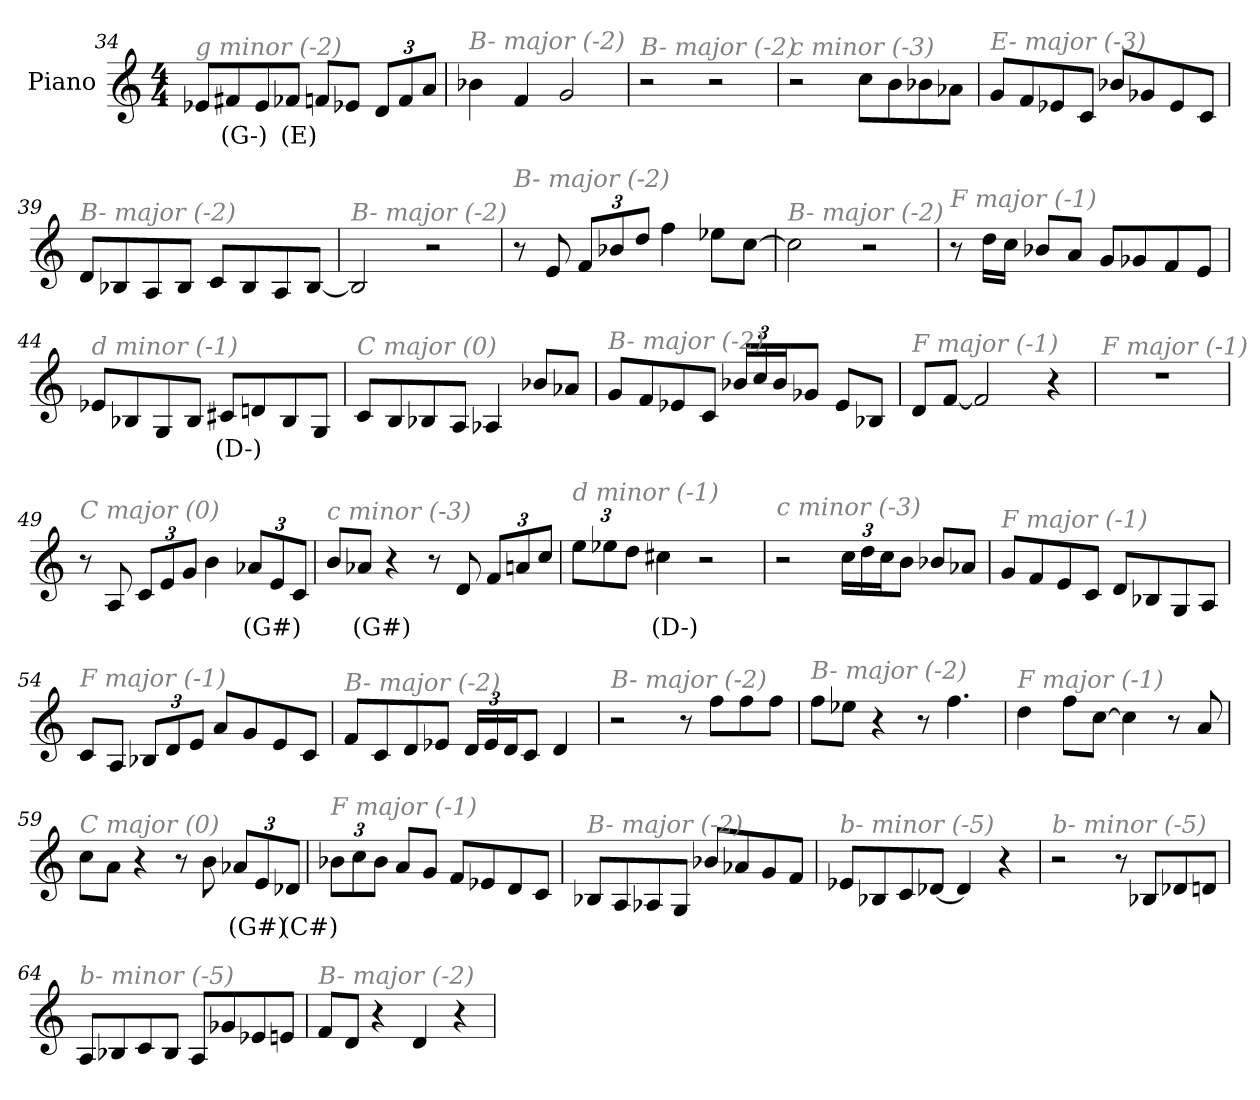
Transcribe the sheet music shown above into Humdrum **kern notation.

**kern	**text
*part1	*part1
*staff1	*staff1
*I"Piano	*
*I'Pno	*
!!LO:LB:g=z
*clefG2	*
*k[]	*
*M4/4	*
=34	=34
!LO:TX:i:color=#808080:t=g minor (-2)	!
8e-X/L	.
8f#Xi/	(G-)
8e-/	.
8f-Xi/J	(E)
8f/L	.
8e-X/J	.
*Xbrackettup	*
12d/L	.
12f/	.
12a/J	.
=35	=35
!LO:TX:i:color=#808080:t=B- major (-2)	!
4b-X\	.
4f/	.
2g/	.
=36	=36
!LO:TX:i:color=#808080:t=B- major (-2)	!
2r	.
2r	.
=37	=37
!LO:TX:i:color=#808080:t=c minor (-3)	!
2r	.
8cc\L	.
8b\	.
8b-X\	.
8a-X\J	.
=38	=38
!LO:TX:i:color=#808080:t=E- major (-3)	!
8g/L	.
8f/	.
8e-X/	.
8c/J	.
8b-X/L	.
8g-X/	.
8e-/	.
8c/J	.
!!LO:LB:g=z
=39	=39
!LO:TX:i:color=#808080:t=B- major (-2)	!
8d/L	.
8B-X/	.
8A/	.
8B-/J	.
8c/L	.
8B-/	.
8A/	.
[8B-/J	.
=40	=40
!LO:TX:i:color=#808080:t=B- major (-2)	!
2B-/]	.
2r	.
=41	=41
!LO:TX:i:color=#808080:t=B- major (-2)	!
8r	.
8e/	.
12f/L	.
12b-X/	.
12dd/J	.
4ff\	.
8ee-X\L	.
[8cc\J	.
=42	=42
!LO:TX:i:color=#808080:t=B- major (-2)	!
2cc\]	.
2r	.
=43	=43
!LO:TX:i:color=#808080:t=F major (-1)	!
8r	.
16dd\LL	.
16cc\JJ	.
8b-X/L	.
8a/J	.
8g/L	.
8g-X/	.
8f/	.
8e/J	.
!!LO:PB:g=z
=44	=44
!LO:TX:i:color=#808080:t=d minor (-1)	!
8e-X/L	.
8B-X/	.
8G/	.
8B-/J	.
8c#Xi/L	(D-)
8dn/	.
8B-/	.
8G/J	.
=45	=45
!LO:TX:i:color=#808080:t=C major (0)	!
8c/L	.
8B/	.
8B-X/	.
8A/J	.
4A-X/	.
8b-X/L	.
8a-X/J	.
=46	=46
!LO:TX:i:color=#808080:t=B- major (-2)	!
8g/L	.
8f/	.
8e-X/	.
8c/J	.
24b-X/LL	.
24cc/	.
24b-/J	.
8g-X/J	.
8e-/L	.
8B-X/J	.
=47	=47
!LO:TX:i:color=#808080:t=F major (-1)	!
8d/L	.
[8f/J	.
2f/]	.
4r	.
=48	=48
!LO:TX:i:color=#808080:t=F major (-1)	!
1r	.
!!LO:LB:g=z
=49	=49
!LO:TX:i:color=#808080:t=C major (0)	!
8r	.
8A/	.
12c/L	.
12e/	.
12g/J	.
4b\	.
12a-Xi/L	(G#)
12e/	.
12c/J	.
=50	=50
!LO:TX:i:color=#808080:t=c minor (-3)	!
8b/L	.
8a-Xi/J	(G#)
4r	.
8r	.
8d/	.
12f/L	.
12a/	.
12cc/J	.
=51	=51
!LO:TX:i:color=#808080:t=d minor (-1)	!
12ee\L	.
12ee-X\	.
12dd\J	.
4cc#Xi\	(D-)
2r	.
=52	=52
!LO:TX:i:color=#808080:t=c minor (-3)	!
2r	.
24cc\LL	.
24dd\	.
24cc\J	.
8b\J	.
8b-X/L	.
8a-X/J	.
!!LO:LB:g=z
=53	=53
!LO:TX:i:color=#808080:t=F major (-1)	!
8g/L	.
8f/	.
8e/	.
8c/J	.
8d/L	.
8B-X/	.
8G/	.
8A/J	.
=54	=54
!LO:TX:i:color=#808080:t=F major (-1)	!
8c/L	.
8A/J	.
12B-X/L	.
12d/	.
12e/J	.
8a/L	.
8g/	.
8e/	.
8c/J	.
=55	=55
!LO:TX:i:color=#808080:t=B- major (-2)	!
8f/L	.
8c/	.
8d/	.
8e-X/J	.
24d/LL	.
24e-/	.
24d/J	.
8c/J	.
4d/	.
=56	=56
!LO:TX:i:color=#808080:t=B- major (-2)	!
2r	.
8r	.
8ff\L	.
8ff\	.
8ff\J	.
!!LO:LB:g=z
=57	=57
!LO:TX:i:color=#808080:t=B- major (-2)	!
8ff\L	.
8ee-X\J	.
4r	.
8r	.
4.ff\	.
=58	=58
!LO:TX:i:color=#808080:t=F major (-1)	!
4dd\	.
8ff\L	.
[8cc\J	.
4cc\]	.
8r	.
8a/	.
=59	=59
!LO:TX:i:color=#808080:t=C major (0)	!
8cc\L	.
8a\J	.
4r	.
8r	.
8b\	.
12a-Xi/L	(G#)
12e/	.
12d-Xi/J	(C#)
=60	=60
!LO:TX:i:color=#808080:t=F major (-1)	!
12b-X\L	.
12cc\	.
12b-\J	.
8a/L	.
8g/J	.
8f/L	.
8e-X/	.
8d/	.
8c/J	.
!!LO:LB:g=z
=61	=61
!LO:TX:i:color=#808080:t=B- major (-2)	!
8B-X/L	.
8A/	.
8A-X/	.
8G/J	.
8b-X/L	.
8a-X/	.
8g/	.
8f/J	.
=62	=62
!LO:TX:i:color=#808080:t=b- minor (-5)	!
8e-X/L	.
8B-X/	.
8c/	.
[8d-X/J	.
4d-/]	.
4r	.
=63	=63
!LO:TX:i:color=#808080:t=b- minor (-5)	!
2r	.
8r	.
8B-X/L	.
8d-X/	.
8dn/J	.
=64	=64
!LO:TX:i:color=#808080:t=b- minor (-5)	!
8A/L	.
8B-X/	.
8c/	.
8B-/J	.
8A/L	.
8g-X/	.
8e-X/	.
8en/J	.
=65	=65
!LO:TX:i:color=#808080:t=B- major (-2)	!
8f/L	.
8d/J	.
4r	.
4d/	.
4r	.
=	=
*-	*-
